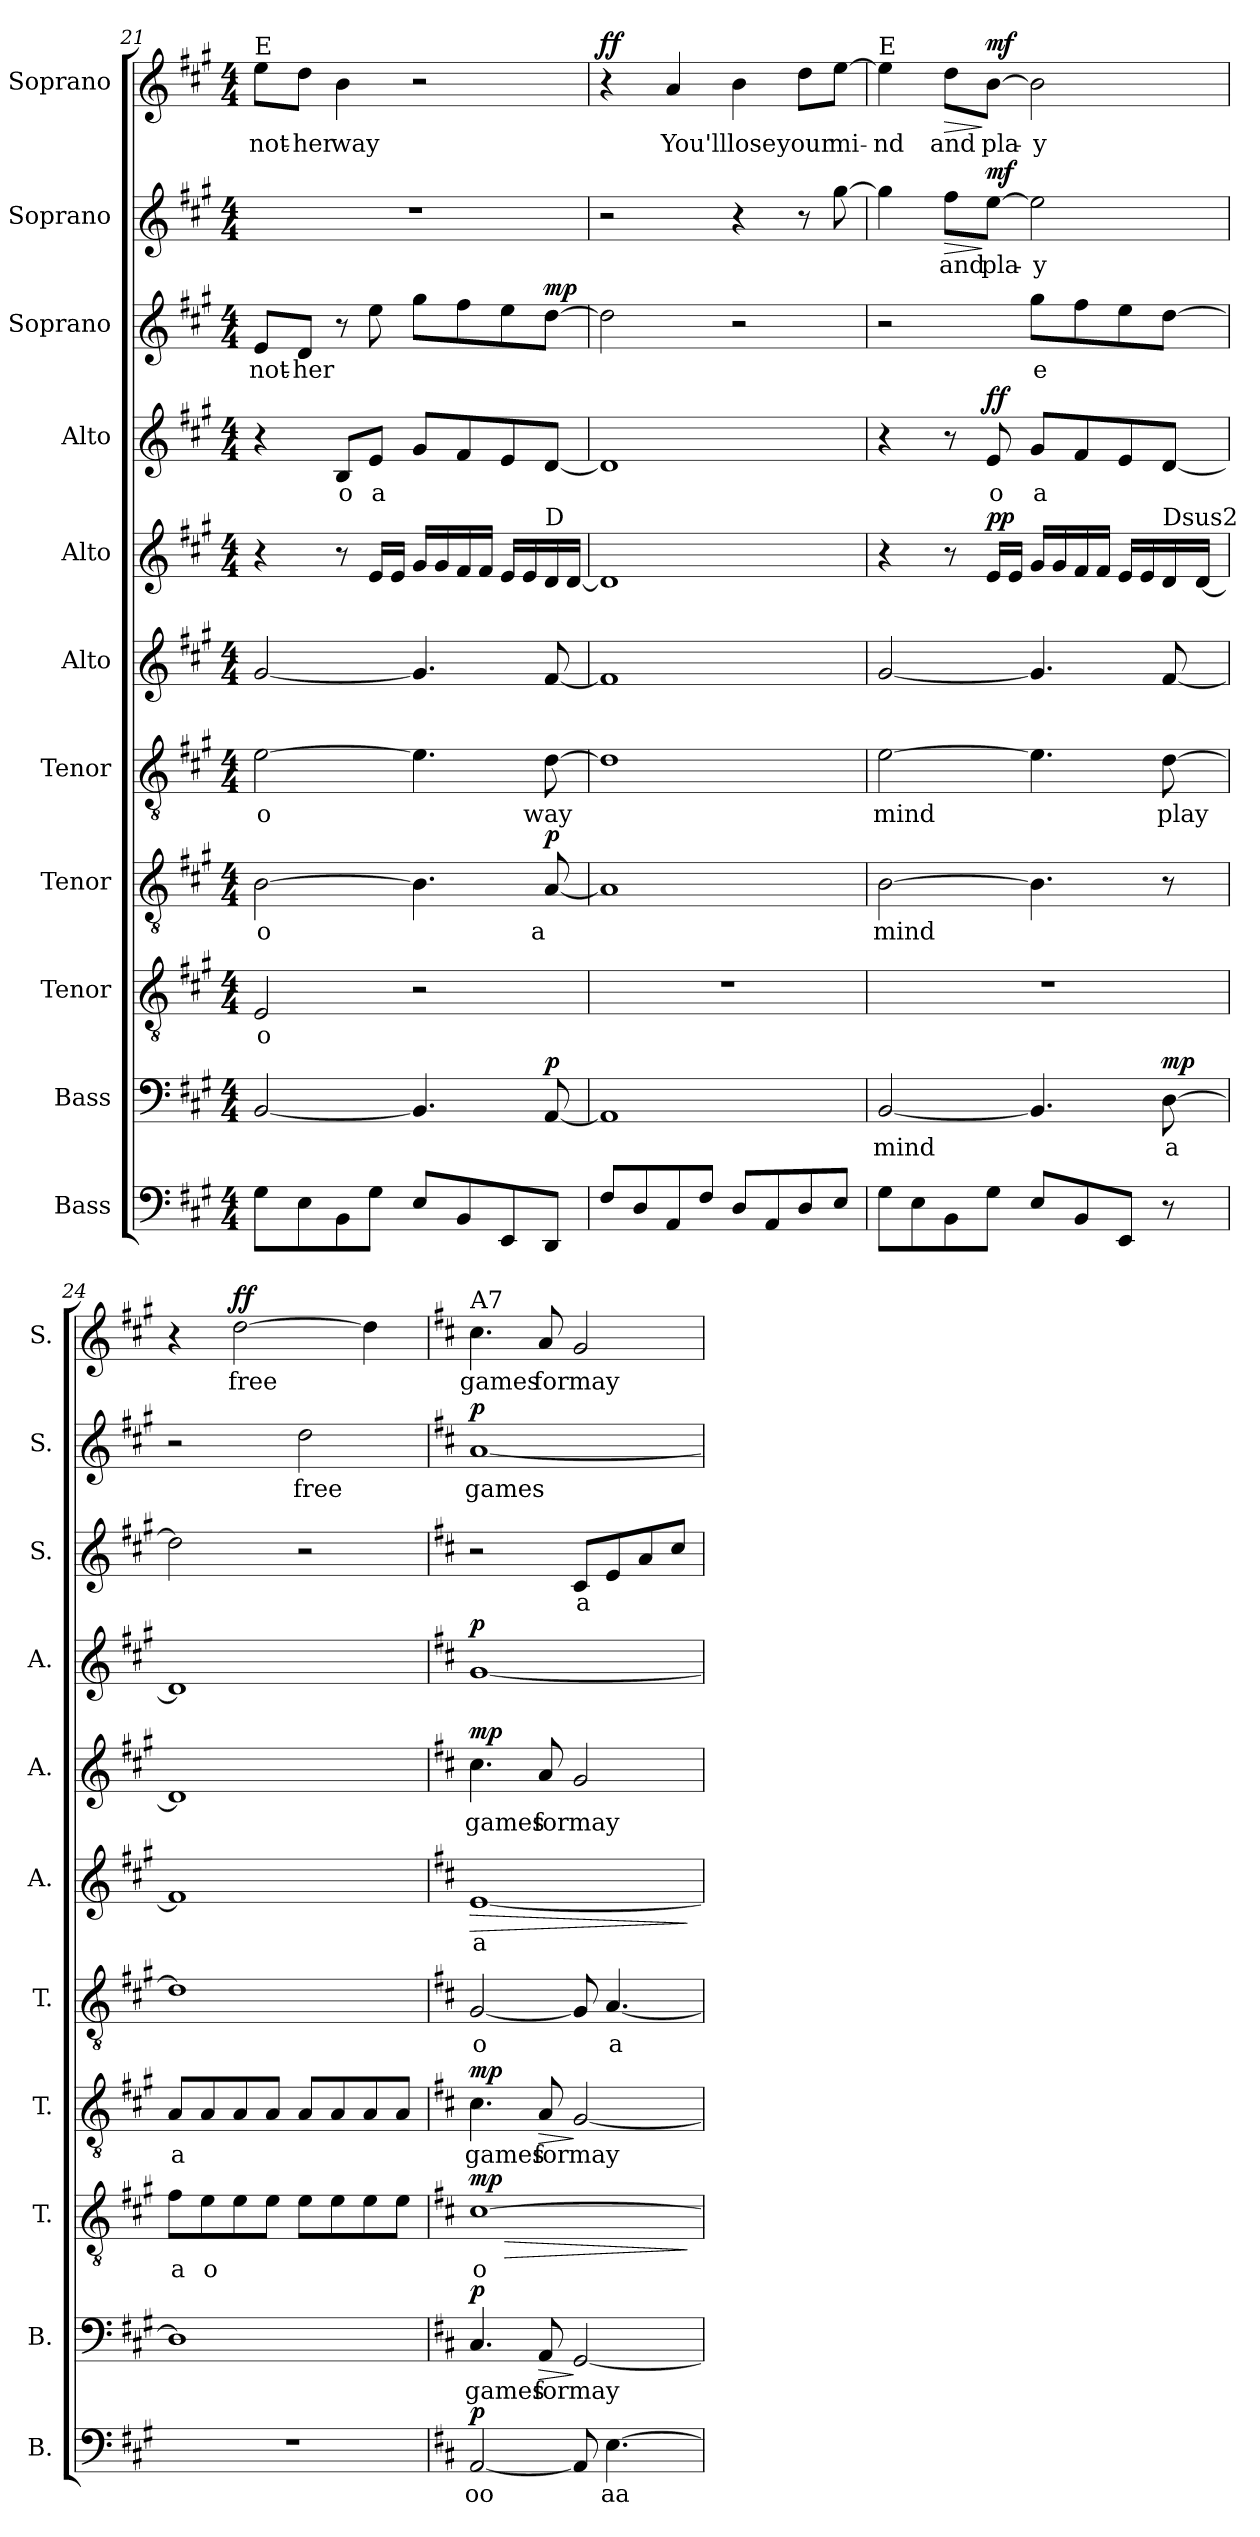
**kern	**text	**dynam	**kern	**text	**dynam	**kern	**text	**dynam	**kern	**text	**dynam	**kern	**text	**kern	**text	**dynam	**kern	**text	**dynam	**kern	**text	**dynam	**kern	**text	**dynam	**kern	**text	**dynam	**kern	**text	**dynam
*part11	*part11	*part11	*part10	*part10	*part10	*part9	*part9	*part9	*part8	*part8	*part8	*part7	*part7	*part6	*part6	*part6	*part5	*part5	*part5	*part4	*part4	*part4	*part3	*part3	*part3	*part2	*part2	*part2	*part1	*part1	*part1
*staff11	*staff11	*staff11	*staff10	*staff10	*staff10	*staff9	*staff9	*staff9	*staff8	*staff8	*staff8	*staff7	*staff7	*staff6	*staff6	*staff6	*staff5	*staff5	*staff5	*staff4	*staff4	*staff4	*staff3	*staff3	*staff3	*staff2	*staff2	*staff2	*staff1	*staff1	*staff1
*I"Bass	*	*	*I"Bass	*	*	*I"Tenor	*	*	*I"Tenor	*	*	*I"Tenor	*	*I"Alto	*	*	*I"Alto	*	*	*I"Alto	*	*	*I"Soprano	*	*	*I"Soprano	*	*	*I"Soprano	*	*
*I'B.	*	*	*I'B.	*	*	*I'T.	*	*	*I'T.	*	*	*I'T.	*	*I'A.	*	*	*I'A.	*	*	*I'A.	*	*	*I'S.	*	*	*I'S.	*	*	*I'S.	*	*
*clefF4	*	*	*clefF4	*	*	*clefGv2	*	*	*clefGv2	*	*	*clefGv2	*	*clefG2	*	*	*clefG2	*	*	*clefG2	*	*	*clefG2	*	*	*clefG2	*	*	*clefG2	*	*
*k[f#c#g#]	*	*	*k[f#c#g#]	*	*	*k[f#c#g#]	*	*	*k[f#c#g#]	*	*	*k[f#c#g#]	*	*k[f#c#g#]	*	*	*k[f#c#g#]	*	*	*k[f#c#g#]	*	*	*k[f#c#g#]	*	*	*k[f#c#g#]	*	*	*k[f#c#g#]	*	*
*M4/4	*	*	*M4/4	*	*	*M4/4	*	*	*M4/4	*	*	*M4/4	*	*M4/4	*	*	*M4/4	*	*	*M4/4	*	*	*M4/4	*	*	*M4/4	*	*	*M4/4	*	*
=21	=21	=21	=21	=21	=21	=21	=21	=21	=21	=21	=21	=21	=21	=21	=21	=21	=21	=21	=21	=21	=21	=21	=21	=21	=21	=21	=21	=21	=21	=21	=21
!	!	!	!	!	!	!	!	!	!	!	!	!	!	!	!	!	!	!	!	!	!	!	!	!	!	!	!	!	!LO:TX:a:t=E	!	!
!	!	!	!	!	!	!	!LO:LY:b	!	!	!LO:LY:b	!	!	!LO:LY:b	!	!	!	!	!	!	!	!	!	!	!LO:LY:b	!	!	!	!	!	!LO:LY:b	!
8G#\L	.	.	[2BB/	.	.	2E/	o	.	[2B\	o	.	[2e\	o	[2g#/	.	.	4r	.	.	4r	.	.	8e/L	-not-	.	1r	.	.	8ee\L	-not-	.
!	!	!	!	!	!	!	!	!	!	!	!	!	!	!	!	!	!	!	!	!	!	!	!	!LO:LY:b	!	!	!	!	!	!LO:LY:b	!
8E\	.	.	.	.	.	.	.	.	.	.	.	.	.	.	.	.	.	.	.	.	.	.	8d/J	-her	.	.	.	.	8dd\J	-her	.
!	!	!	!	!	!	!	!	!	!	!	!	!	!	!	!	!	!	!	!	!	!LO:LY:b	!	!	!	!	!	!	!	!	!LO:LY:b	!
8BB\	.	.	.	.	.	.	.	.	.	.	.	.	.	.	.	.	8r	.	.	8B/L	o	.	8r	.	.	.	.	.	4b\	way	.
!	!	!	!	!	!	!	!	!	!	!	!	!	!	!	!	!	!	!	!	!	!LO:LY:b	!	!	!	!	!	!	!	!	!	!
8G#\J	.	.	.	.	.	.	.	.	.	.	.	.	.	.	.	.	16e/LL	.	.	8e/J	a	.	8ee\	.	.	.	.	.	.	.	.
.	.	.	.	.	.	.	.	.	.	.	.	.	.	.	.	.	16e/JJ	.	.	.	.	.	.	.	.	.	.	.	.	.	.
8E/L	.	.	4.BB/]	.	.	2r	.	.	4.B\]	.	.	4.e\]	.	4.g#/]	.	.	16g#/LL	.	.	8g#/L	.	.	8gg#\L	.	.	.	.	.	2r	.	.
.	.	.	.	.	.	.	.	.	.	.	.	.	.	.	.	.	16g#/	.	.	.	.	.	.	.	.	.	.	.	.	.	.
8BB/	.	.	.	.	.	.	.	.	.	.	.	.	.	.	.	.	16f#/	.	.	8f#/	.	.	8ff#\	.	.	.	.	.	.	.	.
.	.	.	.	.	.	.	.	.	.	.	.	.	.	.	.	.	16f#/JJ	.	.	.	.	.	.	.	.	.	.	.	.	.	.
8EE/	.	.	.	.	.	.	.	.	.	.	.	.	.	.	.	.	16e/LL	.	.	8e/	.	.	8ee\	.	.	.	.	.	.	.	.
.	.	.	.	.	.	.	.	.	.	.	.	.	.	.	.	.	16e/	.	.	.	.	.	.	.	.	.	.	.	.	.	.
!	!	!	!	!	!	!	!	!	!	!	!	!	!	!	!	!	!LO:TX:a:t=D	!	!	!	!	!	!	!	!	!	!	!	!	!	!
!	!	!	!	!	!LO:DY:b	!	!	!	!	!LO:LY:b	!LO:DY:b	!	!LO:LY:b	!	!	!	!	!	!	!	!	!	!	!	!LO:DY:b	!	!	!	!	!	!
8DD/J	.	.	[8AA/	.	p	.	.	.	[8A/	a	p	[8d\	way	[8f#/	.	.	16d/	.	.	[8d/J	.	.	[8dd\J	.	mp	.	.	.	.	.	.
.	.	.	.	.	.	.	.	.	.	.	.	.	.	.	.	.	[16d/JJ	.	.	.	.	.	.	.	.	.	.	.	.	.	.
!!LO:PB:g=z
=22	=22	=22	=22	=22	=22	=22	=22	=22	=22	=22	=22	=22	=22	=22	=22	=22	=22	=22	=22	=22	=22	=22	=22	=22	=22	=22	=22	=22	=22	=22	=22
!	!	!	!	!	!	!	!	!	!	!	!	!	!	!	!	!	!	!	!	!	!	!	!	!	!	!	!	!	!	!	!LO:DY:b
8F#/L	.	.	1AA]	.	.	1r	.	.	1A]	.	.	1d]	.	1f#]	.	.	1d]	.	.	1d]	.	.	2dd\]	.	.	2r	.	.	4r	.	ff
8D/	.	.	.	.	.	.	.	.	.	.	.	.	.	.	.	.	.	.	.	.	.	.	.	.	.	.	.	.	.	.	.
!	!	!	!	!	!	!	!	!	!	!	!	!	!	!	!	!	!	!	!	!	!	!	!	!	!	!	!	!	!	!LO:LY:b	!
8AA/	.	.	.	.	.	.	.	.	.	.	.	.	.	.	.	.	.	.	.	.	.	.	.	.	.	.	.	.	4a/	You'll	.
8F#/J	.	.	.	.	.	.	.	.	.	.	.	.	.	.	.	.	.	.	.	.	.	.	.	.	.	.	.	.	.	.	.
!	!	!	!	!	!	!	!	!	!	!	!	!	!	!	!	!	!	!	!	!	!	!	!	!	!	!	!	!	!	!LO:LY:b	!
8D/L	.	.	.	.	.	.	.	.	.	.	.	.	.	.	.	.	.	.	.	.	.	.	2r	.	.	4r	.	.	4b\	lose	.
8AA/	.	.	.	.	.	.	.	.	.	.	.	.	.	.	.	.	.	.	.	.	.	.	.	.	.	.	.	.	.	.	.
!	!	!	!	!	!	!	!	!	!	!	!	!	!	!	!	!	!	!	!	!	!	!	!	!	!	!	!	!	!	!LO:LY:b	!
8D/	.	.	.	.	.	.	.	.	.	.	.	.	.	.	.	.	.	.	.	.	.	.	.	.	.	8r	.	.	8dd\L	your	.
!	!	!	!	!	!	!	!	!	!	!	!	!	!	!	!	!	!	!	!	!	!	!	!	!	!	!	!	!	!	!LO:LY:b	!
8E/J	.	.	.	.	.	.	.	.	.	.	.	.	.	.	.	.	.	.	.	.	.	.	.	.	.	[8gg#\	.	.	[8ee\J	mi-	.
!!LO:PB:g=z
=23	=23	=23	=23	=23	=23	=23	=23	=23	=23	=23	=23	=23	=23	=23	=23	=23	=23	=23	=23	=23	=23	=23	=23	=23	=23	=23	=23	=23	=23	=23	=23
!	!	!	!	!	!	!	!	!	!	!	!	!	!	!	!	!	!	!	!	!	!	!	!	!	!	!	!	!	!LO:TX:a:t=E	!	!
!	!	!	!	!LO:LY:b	!	!	!	!	!	!LO:LY:b	!	!	!LO:LY:b	!	!	!	!	!	!	!	!	!	!	!	!	!	!	!	!	!LO:LY:b	!
8G#\L	.	.	[2BB/	mind	.	1r	.	.	[2B\	mind	.	[2e\	mind	[2g#/	.	.	4r	.	.	4r	.	.	2r	.	.	4gg#\]	.	.	4ee\]	-nd	.
8E\	.	.	.	.	.	.	.	.	.	.	.	.	.	.	.	.	.	.	.	.	.	.	.	.	.	.	.	.	.	.	.
!	!	!	!	!	!	!	!	!	!	!	!	!	!	!	!	!	!	!	!	!	!	!	!	!	!	!	!LO:LY:b	!LO:HP:b	!	!LO:LY:b	!LO:HP:b
8BB\	.	.	.	.	.	.	.	.	.	.	.	.	.	.	.	.	8r	.	.	8r	.	.	.	.	.	8ff#\L	and	>	8dd\L	and	>
!	!	!	!	!	!	!	!	!	!	!	!	!	!	!	!	!	!	!	!LO:DY:b	!	!LO:LY:b	!LO:DY:b	!	!	!	!	!LO:LY:b	!LO:DY:n=1:b	!	!LO:LY:b	!LO:DY:n=1:b
8G#\J	.	.	.	.	.	.	.	.	.	.	.	.	.	.	.	.	16e/LL	.	pp	8e/	o	ff	.	.	.	[8ee\J	pla-	] mf	[8b\J	pla-	] mf
.	.	.	.	.	.	.	.	.	.	.	.	.	.	.	.	.	16e/JJ	.	.	.	.	.	.	.	.	.	.	.	.	.	.
!	!	!	!	!	!	!	!	!	!	!	!	!	!	!	!	!	!	!	!	!	!LO:LY:b	!	!	!LO:LY:b	!	!	!LO:LY:b	!	!	!LO:LY:b	!
8E/L	.	.	4.BB/]	.	.	.	.	.	4.B\]	.	.	4.e\]	.	4.g#/]	.	.	16g#/LL	.	.	8g#/L	a	.	8gg#\L	e	.	2ee\]	-y	.	2b\]	-y	.
.	.	.	.	.	.	.	.	.	.	.	.	.	.	.	.	.	16g#/	.	.	.	.	.	.	.	.	.	.	.	.	.	.
8BB/	.	.	.	.	.	.	.	.	.	.	.	.	.	.	.	.	16f#/	.	.	8f#/	.	.	8ff#\	.	.	.	.	.	.	.	.
.	.	.	.	.	.	.	.	.	.	.	.	.	.	.	.	.	16f#/JJ	.	.	.	.	.	.	.	.	.	.	.	.	.	.
8EE/J	.	.	.	.	.	.	.	.	.	.	.	.	.	.	.	.	16e/LL	.	.	8e/	.	.	8ee\	.	.	.	.	.	.	.	.
.	.	.	.	.	.	.	.	.	.	.	.	.	.	.	.	.	16e/	.	.	.	.	.	.	.	.	.	.	.	.	.	.
!	!	!	!	!	!	!	!	!	!	!	!	!	!	!	!	!	!LO:TX:a:t=Dsus2	!	!	!	!	!	!	!	!	!	!	!	!	!	!
!	!	!	!	!LO:LY:b	!LO:DY:b	!	!	!	!	!	!	!	!LO:LY:b	!	!	!	!	!	!	!	!	!	!	!	!	!	!	!	!	!	!
8r	.	.	[8D\	a	mp	.	.	.	8r	.	.	[8d\	play	[8f#/	.	.	16d/	.	.	[8d/J	.	.	[8dd\J	.	.	.	.	.	.	.	.
.	.	.	.	.	.	.	.	.	.	.	.	.	.	.	.	.	[16d/JJ	.	.	.	.	.	.	.	.	.	.	.	.	.	.
=24	=24	=24	=24	=24	=24	=24	=24	=24	=24	=24	=24	=24	=24	=24	=24	=24	=24	=24	=24	=24	=24	=24	=24	=24	=24	=24	=24	=24	=24	=24	=24
!	!	!	!	!	!	!	!LO:LY:b	!	!	!LO:LY:b	!	!	!	!	!	!	!	!	!	!	!	!	!	!	!	!	!	!	!	!	!
1r	.	.	1D]	.	.	8f#\L	a	.	8A/L	a	.	1d]	.	1f#]	.	.	1d]	.	.	1d]	.	.	2dd\]	.	.	2r	.	.	4r	.	.
!	!	!	!	!	!	!	!LO:LY:b	!	!	!	!	!	!	!	!	!	!	!	!	!	!	!	!	!	!	!	!	!	!	!	!
.	.	.	.	.	.	8e\	o	.	8A/	.	.	.	.	.	.	.	.	.	.	.	.	.	.	.	.	.	.	.	.	.	.
!	!	!	!	!	!	!	!	!	!	!	!	!	!	!	!	!	!	!	!	!	!	!	!	!	!	!	!	!	!	!LO:LY:b	!LO:DY:b
.	.	.	.	.	.	8e\	.	.	8A/	.	.	.	.	.	.	.	.	.	.	.	.	.	.	.	.	.	.	.	[2dd\	free	ff
.	.	.	.	.	.	8e\J	.	.	8A/J	.	.	.	.	.	.	.	.	.	.	.	.	.	.	.	.	.	.	.	.	.	.
!	!	!	!	!	!	!	!	!	!	!	!	!	!	!	!	!	!	!	!	!	!	!	!	!	!	!	!LO:LY:b	!	!	!	!
.	.	.	.	.	.	8e\L	.	.	8A/L	.	.	.	.	.	.	.	.	.	.	.	.	.	2r	.	.	2dd\	free	.	.	.	.
.	.	.	.	.	.	8e\	.	.	8A/	.	.	.	.	.	.	.	.	.	.	.	.	.	.	.	.	.	.	.	.	.	.
.	.	.	.	.	.	8e\	.	.	8A/	.	.	.	.	.	.	.	.	.	.	.	.	.	.	.	.	.	.	.	4dd\]	.	.
.	.	.	.	.	.	8e\J	.	.	8A/J	.	.	.	.	.	.	.	.	.	.	.	.	.	.	.	.	.	.	.	.	.	.
=25	=25	=25	=25	=25	=25	=25	=25	=25	=25	=25	=25	=25	=25	=25	=25	=25	=25	=25	=25	=25	=25	=25	=25	=25	=25	=25	=25	=25	=25	=25	=25
*k[f#c#]	*	*	*k[f#c#]	*	*	*k[f#c#]	*	*	*k[f#c#]	*	*	*k[f#c#]	*	*k[f#c#]	*	*	*k[f#c#]	*	*	*k[f#c#]	*	*	*k[f#c#]	*	*	*k[f#c#]	*	*	*k[f#c#]	*	*
!	!	!	!	!	!	!	!	!	!	!	!	!	!	!	!	!	!	!	!	!	!	!	!	!	!	!	!	!	!LO:TX:a:t=A7	!	!
!	!LO:LY:b	!LO:DY:b	!	!LO:LY:b	!LO:DY:b	!	!LO:LY:b	!LO:HP:b	!	!LO:LY:b	!	!	!LO:LY:b	!	!LO:LY:b	!LO:HP:b	!	!LO:LY:b	!	!	!	!	!	!	!	!	!LO:LY:b	!	!	!LO:LY:b	!
!	!	!	!	!	!	!	!	!LO:DY:n=1:b	!	!	!LO:DY:b	!	!	!	!	!	!	!	!LO:DY:b	!	!	!LO:DY:b	!	!	!	!	!	!LO:DY:b	!	!	!
[2AA/	oo	p	4.C#/	games	p	[1c#	o	> mp	4.c#\	games	mp	[2G/	o	[1e	a	>	4.cc#\	games	mp	[1g	.	p	2r	.	.	[1a	games	p	4.cc#\	games	.
!	!	!	!	!LO:LY:b	!LO:HP:b	!	!	!	!	!LO:LY:b	!LO:HP:b	!	!	!	!	!	!	!LO:LY:b	!	!	!	!	!	!	!	!	!	!	!	!LO:LY:b	!
.	.	.	8AA/	for	>	.	.	.	8A/	for	>	.	.	.	.	.	8a/	for	.	.	.	.	.	.	.	.	.	.	8a/	for	.
!	!	!	!	!LO:LY:b	!	!	!	!	!	!LO:LY:b	!	!	!	!	!	!	!	!LO:LY:b	!	!	!	!	!	!LO:LY:b	!	!	!	!	!	!LO:LY:b	!
8AA/]	.	.	[2GG/	may	]	.	.	.	[2G/	may	]	8G/]	.	.	.	.	2g/	may	.	.	.	.	8c#/L	a	.	.	.	.	2g/	may	.
!	!LO:LY:b	!	!	!	!	!	!	!	!	!	!	!	!LO:LY:b	!	!	!	!	!	!	!	!	!	!	!	!	!	!	!	!	!	!
[4.E\	aa	.	.	.	.	.	.	.	.	.	.	[4.A/	a	.	.	.	.	.	.	.	.	.	8e/	.	.	.	.	.	.	.	.
.	.	.	.	.	.	.	.	.	.	.	.	.	.	.	.	.	.	.	.	.	.	.	8a/	.	.	.	.	.	.	.	.
.	.	.	.	.	.	.	.	.	.	.	.	.	.	.	.	.	.	.	.	.	.	.	8cc#/J	.	.	.	.	.	.	.	.
.	.	.	.	.	.	.	.	]	.	.	.	.	.	.	.	]	.	.	.	.	.	.	.	.	.	.	.	.	.	.	.
=	=	=	=	=	=	=	=	=	=	=	=	=	=	=	=	=	=	=	=	=	=	=	=	=	=	=	=	=	=	=	=
*-	*-	*-	*-	*-	*-	*-	*-	*-	*-	*-	*-	*-	*-	*-	*-	*-	*-	*-	*-	*-	*-	*-	*-	*-	*-	*-	*-	*-	*-	*-	*-
